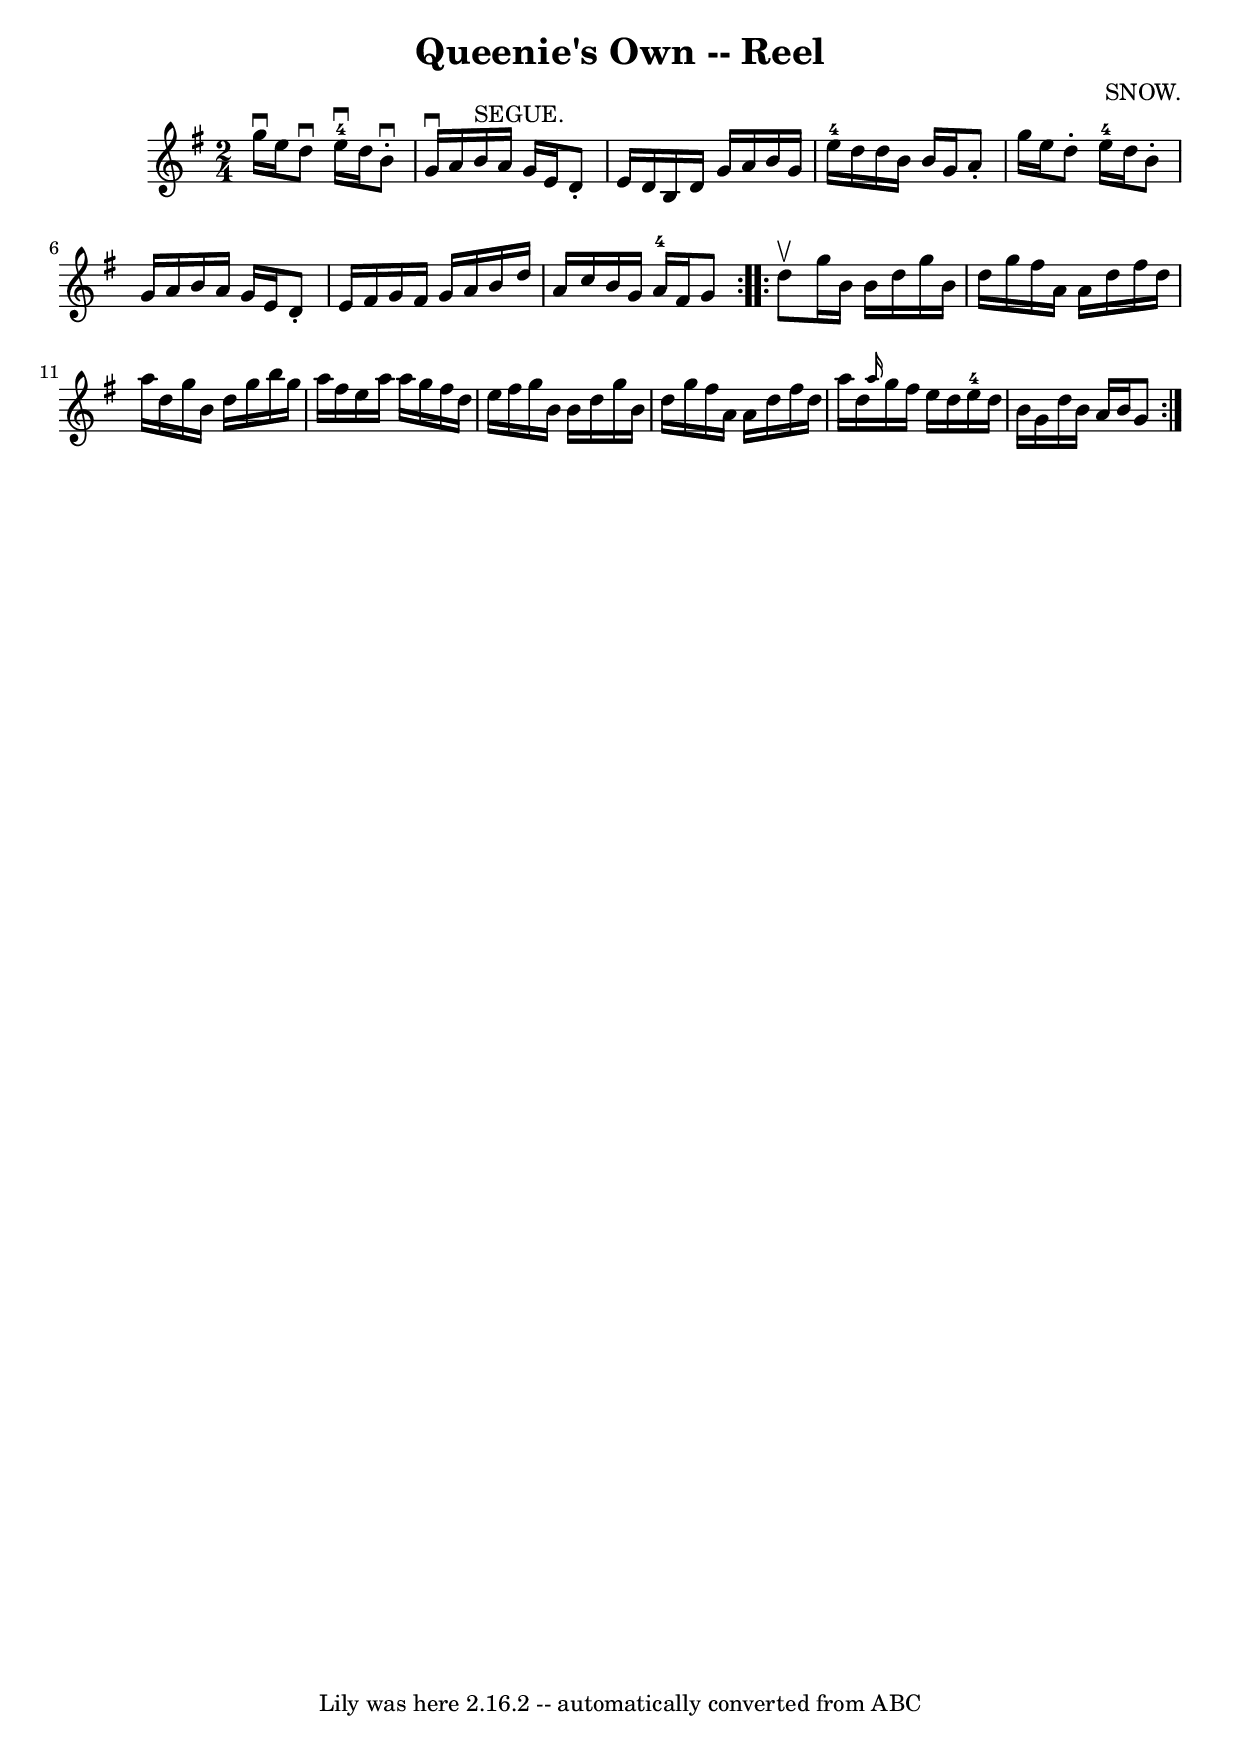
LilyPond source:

\version "2.7.40"
\include "Mammoth.ily"
\header {
	%% book = "Ryan's Mammoth Collection"
	composer = "SNOW."
	crossRefNumber = "1"
	footnotes = "\\\\375"
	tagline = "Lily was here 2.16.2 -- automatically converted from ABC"
	title = "Queenie's Own -- Reel"
}
voicedefault =  {
\set Score.defaultBarType = "empty"

\repeat volta 2 {
\time 2/4 \key g \major g''16^\downbow e''16  |
 d''8^\downbow  
 e''16-4^\downbow d''16 b'8^\downbow-. g'16^\downbow a'16    
|
 b'16^"SEGUE." a'16 g'16 e'16 d'8 -. e'16 d'16    
|
 b16 d'16 g'16 a'16 b'16 g'16 e''16-4 d''16    
|
 d''16 b'16 b'16 g'16 a'8 -. g''16 e''16    
|
 d''8 -. e''16-4 d''16 b'8 -. g'16 a'16    |
  
 b'16 a'16 g'16 e'16 d'8 -. e'16 fis'16    |
 g'16    
fis'16 g'16 a'16 b'16 d''16 a'16 c''16    |
 b'16    
g'16 a'16-4 fis'16 g'8  }     \repeat volta 2 { d''8^\upbow 
|
 g''16 b'16 b'16 d''16 g''16 b'16 d''16 g''16  
  |
 fis''16 a'16 a'16 d''16 fis''16 d''16 a''16    
d''16    |
 g''16 b'16 d''16 g''16 b''16 g''16 a''16  
 fis''16    |
 e''16 a''16 a''16 g''16 fis''16 d''16    
e''16 fis''16    |
 g''16 b'16 b'16 d''16 g''16    
b'16 d''16 g''16    |
 fis''16 a'16 a'16 d''16    
fis''16 d''16 a''16 d''16    |
 \grace { a''16  } g''16    
fis''16 e''16 d''16 e''16-4 d''16 b'16 g'16    |
   
d''16 b'16 a'16 b'16 g'8    }   
}

\score{
    <<

	\context Staff="default"
	{
	    \voicedefault 
	}

    >>
	\layout {
	}
	\midi {}
}
